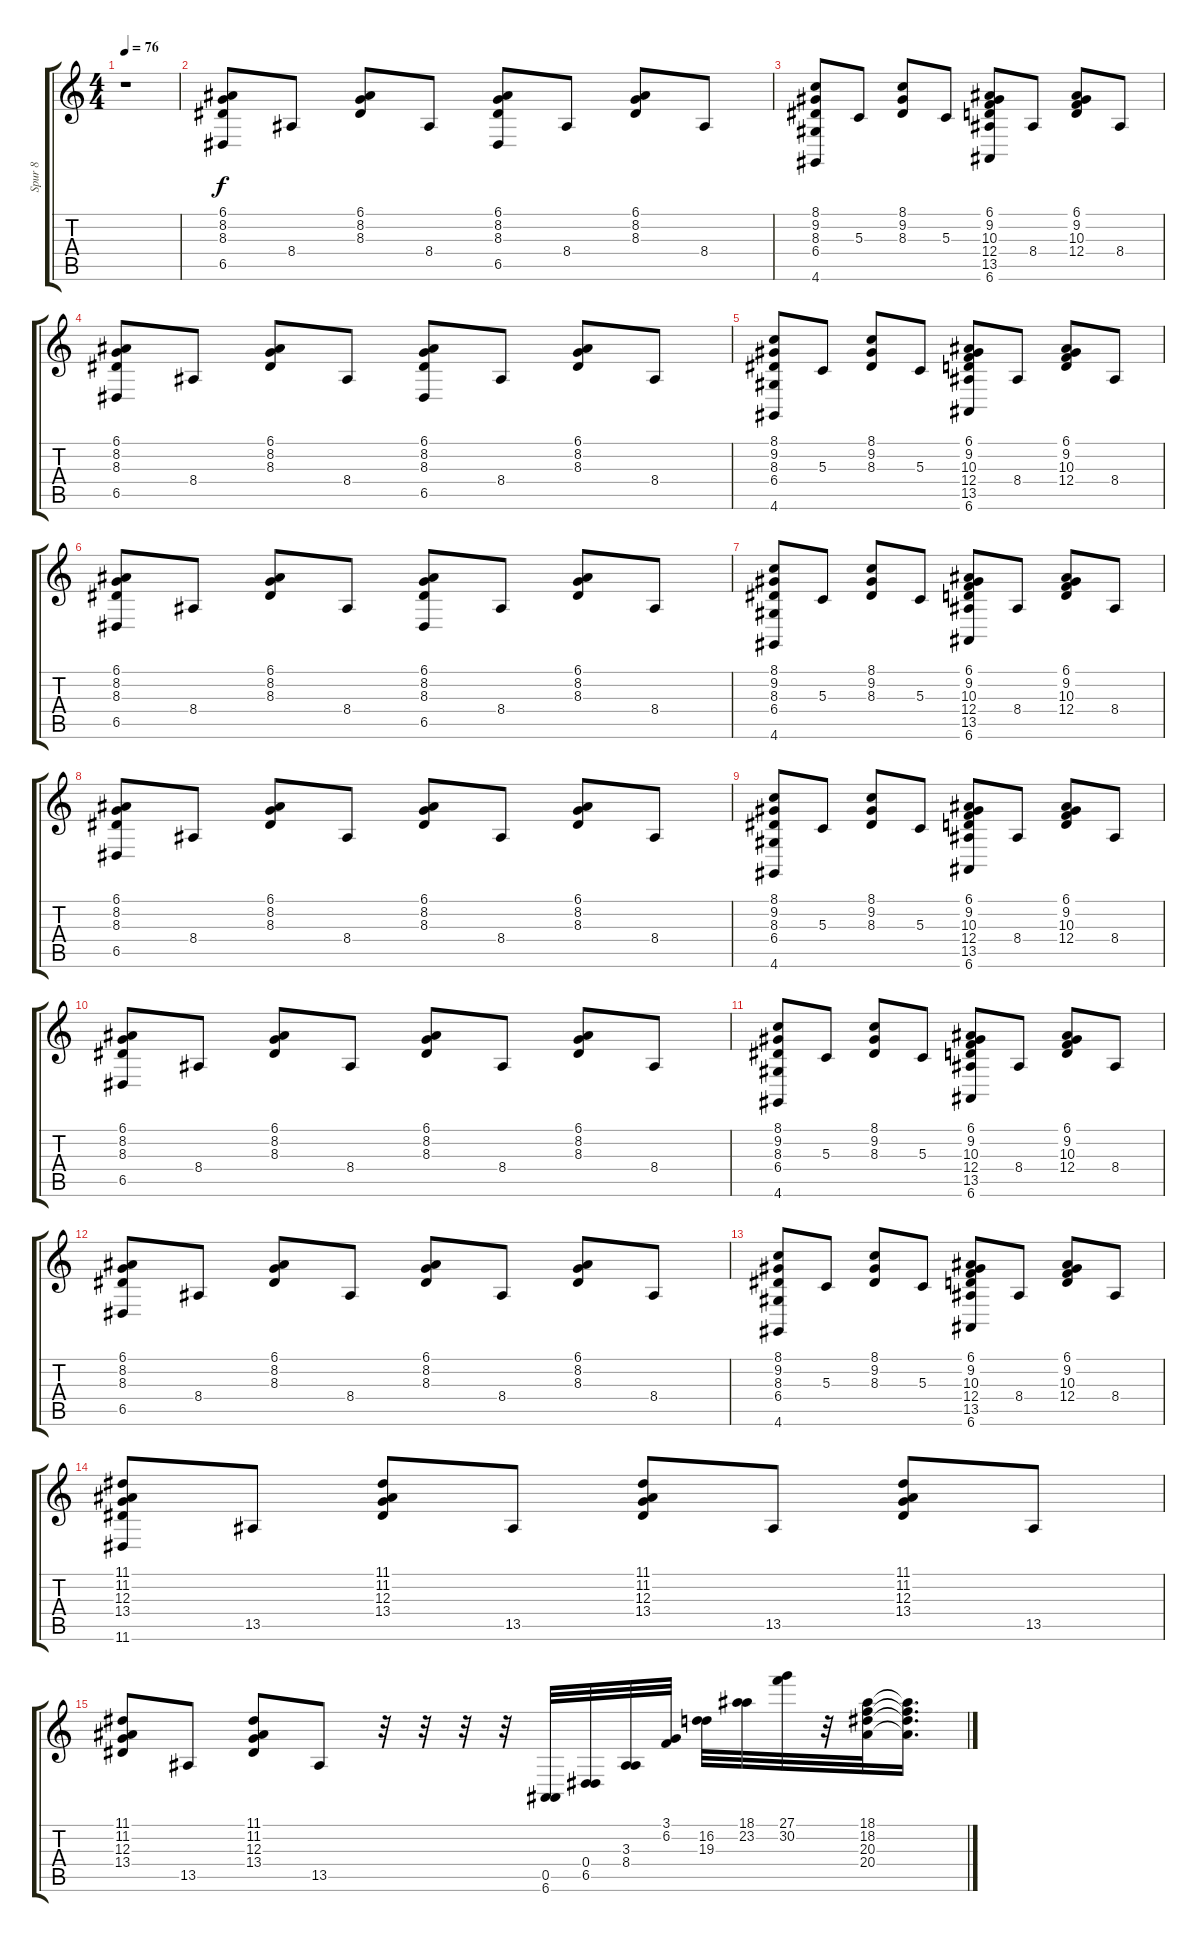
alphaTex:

\track ("Spur 8" "Spur 8") {instrument electricgrandpiano}
\staff {score tabs}
\tuning (E4 B3 G3 D3 A2 E2) {hide}
\ts (4 4)
\tempo 76
\clef g2
\ks c
r.1{dy f} |
(6.1 8.2 8.3 6.5).8{volume 13} 8.4.8 (6.1 8.2 8.3).8{volume 13} 8.4.8 (6.1 8.2 8.3 6.5).8{volume 13} 8.4.8{volume 13} (6.1 8.2 8.3).8 8.4.8{volume 12} |
(8.1 9.2 8.3 6.4 4.6).8 5.3.8{volume 12} (8.1 9.2 8.3).8 5.3.8{volume 12} (6.1 9.2 10.3 12.4 13.5 6.6).8 8.4.8{volume 12} (6.1 9.2 10.3 12.4).8 8.4.8{volume 12} |
(6.1 8.2 8.3 6.5).8 8.4.8{volume 12} (6.1 8.2 8.3).8{volume 12} 8.4.8 (6.1 8.2 8.3 6.5).8{volume 12} 8.4.8 (6.1 8.2 8.3).8{volume 12} 8.4.8 |
(8.1 9.2 8.3 6.4 4.6).8 5.3.8 (8.1 9.2 8.3).8 5.3.8 (6.1 9.2 10.3 12.4 13.5 6.6).8 8.4.8 (6.1 9.2 10.3 12.4).8 8.4.8 |
(6.1 8.2 8.3 6.5).8 8.4.8 (6.1 8.2 8.3).8 8.4.8 (6.1 8.2 8.3 6.5).8 8.4.8 (6.1 8.2 8.3).8 8.4.8 |
(8.1 9.2 8.3 6.4 4.6).8 5.3.8 (8.1 9.2 8.3).8 5.3.8 (6.1 9.2 10.3 12.4 13.5 6.6).8 8.4.8 (6.1 9.2 10.3 12.4).8 8.4.8 |
(6.1 8.2 8.3 6.5).8 8.4.8 (6.1 8.2 8.3).8 8.4.8 (6.1 8.2 8.3).8 8.4.8 (6.1 8.2 8.3).8 8.4.8 |
(8.1 9.2 8.3 6.4 4.6).8 5.3.8 (8.1 9.2 8.3).8 5.3.8 (6.1 9.2 10.3 12.4 13.5 6.6).8 8.4.8 (6.1 9.2 10.3 12.4).8 8.4.8 |
(6.1 8.2 8.3 6.5).8 8.4.8 (6.1 8.2 8.3).8 8.4.8 (6.1 8.2 8.3).8 8.4.8 (6.1 8.2 8.3).8 8.4.8 |
(8.1 9.2 8.3 6.4 4.6).8 5.3.8 (8.1 9.2 8.3).8 5.3.8 (6.1 9.2 10.3 12.4 13.5 6.6).8 8.4.8 (6.1 9.2 10.3 12.4).8 8.4.8 |
(6.1 8.2 8.3 6.5).8 8.4.8 (6.1 8.2 8.3).8 8.4.8 (6.1 8.2 8.3).8 8.4.8 (6.1 8.2 8.3).8 8.4.8 |
(8.1 9.2 8.3 6.4 4.6).8 5.3.8 (8.1 9.2 8.3).8 5.3.8 (6.1 9.2 10.3 12.4 13.5 6.6).8 8.4.8 (6.1 9.2 10.3 12.4).8 8.4.8 |
(11.1 11.2 12.3 13.4 11.6).8 13.5.8 (11.1 11.2 12.3 13.4).8 13.5.8 (11.1 11.2 12.3 13.4).8 13.5.8 (11.1 11.2 12.3 13.4).8 13.5.8 |
(11.1 11.2 12.3 13.4).8 13.5.8 (11.1 11.2 12.3 13.4).8 13.5.8 r.32 r.32 r.32 r.32 (0.5 6.6).32 (0.4 6.5).32 (3.3 8.4).32 (3.1 6.2).32 (16.2 19.3).32 (18.1 23.2).32 (27.1 30.2).32 r.32 (18.1 18.2 20.3 20.4).32 (18.1{t} 18.2{t} 20.3{t} 20.4{t}).16{d}
